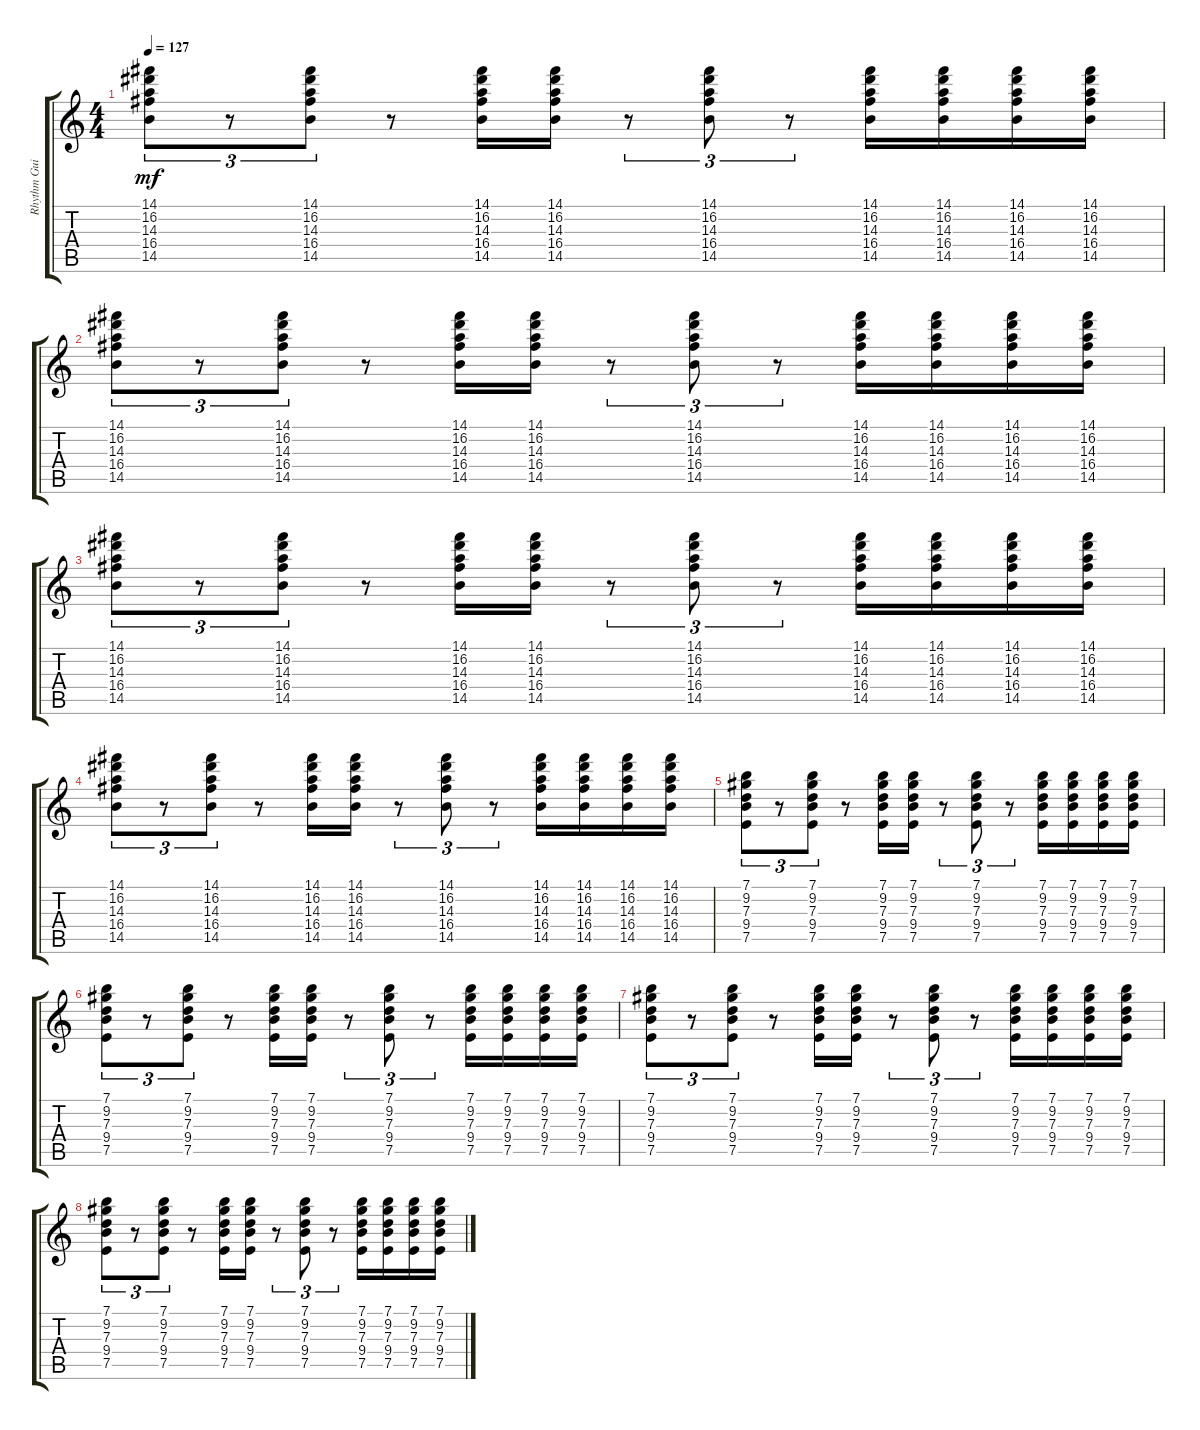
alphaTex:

\track ("Rhythm Guitar" "Rhythm Gui") {instrument electricguitarclean}
\staff {score tabs}
\tuning (E4 B3 G3 D3 A2 E2) {hide}
\ts (4 4)
\tempo 127
\clef g2
\ks c
(14.1 16.2 14.3 16.4 14.5).8{tu (3 2) dy mf} r.8{tu (3 2)} (14.1 16.2 14.3 16.4 14.5).8{tu (3 2)} r.8 (14.1 16.2 14.3 16.4 14.5).16 (14.1 16.2 14.3 16.4 14.5).16 r.8{tu (3 2)} (14.1 16.2 14.3 16.4 14.5).8{tu (3 2)} r.8{tu (3 2)} (14.1 16.2 14.3 16.4 14.5).16 (14.1 16.2 14.3 16.4 14.5).16 (14.1 16.2 14.3 16.4 14.5).16 (14.1 16.2 14.3 16.4 14.5).16 |
(14.1 16.2 14.3 16.4 14.5).8{tu (3 2)} r.8{tu (3 2)} (14.1 16.2 14.3 16.4 14.5).8{tu (3 2)} r.8 (14.1 16.2 14.3 16.4 14.5).16 (14.1 16.2 14.3 16.4 14.5).16 r.8{tu (3 2)} (14.1 16.2 14.3 16.4 14.5).8{tu (3 2)} r.8{tu (3 2)} (14.1 16.2 14.3 16.4 14.5).16 (14.1 16.2 14.3 16.4 14.5).16 (14.1 16.2 14.3 16.4 14.5).16 (14.1 16.2 14.3 16.4 14.5).16 |
(14.1 16.2 14.3 16.4 14.5).8{tu (3 2)} r.8{tu (3 2)} (14.1 16.2 14.3 16.4 14.5).8{tu (3 2)} r.8 (14.1 16.2 14.3 16.4 14.5).16 (14.1 16.2 14.3 16.4 14.5).16 r.8{tu (3 2)} (14.1 16.2 14.3 16.4 14.5).8{tu (3 2)} r.8{tu (3 2)} (14.1 16.2 14.3 16.4 14.5).16 (14.1 16.2 14.3 16.4 14.5).16 (14.1 16.2 14.3 16.4 14.5).16 (14.1 16.2 14.3 16.4 14.5).16 |
(14.1 16.2 14.3 16.4 14.5).8{tu (3 2)} r.8{tu (3 2)} (14.1 16.2 14.3 16.4 14.5).8{tu (3 2)} r.8 (14.1 16.2 14.3 16.4 14.5).16 (14.1 16.2 14.3 16.4 14.5).16 r.8{tu (3 2)} (14.1 16.2 14.3 16.4 14.5).8{tu (3 2)} r.8{tu (3 2)} (14.1 16.2 14.3 16.4 14.5).16 (14.1 16.2 14.3 16.4 14.5).16 (14.1 16.2 14.3 16.4 14.5).16 (14.1 16.2 14.3 16.4 14.5).16 |
(7.1 9.2 7.3 9.4 7.5).8{tu (3 2)} r.8{tu (3 2)} (7.1 9.2 7.3 9.4 7.5).8{tu (3 2)} r.8 (7.1 9.2 7.3 9.4 7.5).16 (7.1 9.2 7.3 9.4 7.5).16 r.8{tu (3 2)} (7.1 9.2 7.3 9.4 7.5).8{tu (3 2)} r.8{tu (3 2)} (7.1 9.2 7.3 9.4 7.5).16 (7.1 9.2 7.3 9.4 7.5).16 (7.1 9.2 7.3 9.4 7.5).16 (7.1 9.2 7.3 9.4 7.5).16 |
(7.1 9.2 7.3 9.4 7.5).8{tu (3 2)} r.8{tu (3 2)} (7.1 9.2 7.3 9.4 7.5).8{tu (3 2)} r.8 (7.1 9.2 7.3 9.4 7.5).16 (7.1 9.2 7.3 9.4 7.5).16 r.8{tu (3 2)} (7.1 9.2 7.3 9.4 7.5).8{tu (3 2)} r.8{tu (3 2)} (7.1 9.2 7.3 9.4 7.5).16 (7.1 9.2 7.3 9.4 7.5).16 (7.1 9.2 7.3 9.4 7.5).16 (7.1 9.2 7.3 9.4 7.5).16 |
(7.1 9.2 7.3 9.4 7.5).8{tu (3 2)} r.8{tu (3 2)} (7.1 9.2 7.3 9.4 7.5).8{tu (3 2)} r.8 (7.1 9.2 7.3 9.4 7.5).16 (7.1 9.2 7.3 9.4 7.5).16 r.8{tu (3 2)} (7.1 9.2 7.3 9.4 7.5).8{tu (3 2)} r.8{tu (3 2)} (7.1 9.2 7.3 9.4 7.5).16 (7.1 9.2 7.3 9.4 7.5).16 (7.1 9.2 7.3 9.4 7.5).16 (7.1 9.2 7.3 9.4 7.5).16 |
(7.1 9.2 7.3 9.4 7.5).8{tu (3 2)} r.8{tu (3 2)} (7.1 9.2 7.3 9.4 7.5).8{tu (3 2)} r.8 (7.1 9.2 7.3 9.4 7.5).16 (7.1 9.2 7.3 9.4 7.5).16 r.8{tu (3 2)} (7.1 9.2 7.3 9.4 7.5).8{tu (3 2)} r.8{tu (3 2)} (7.1 9.2 7.3 9.4 7.5).16 (7.1 9.2 7.3 9.4 7.5).16 (7.1 9.2 7.3 9.4 7.5).16 (7.1 9.2 7.3 9.4 7.5).16
